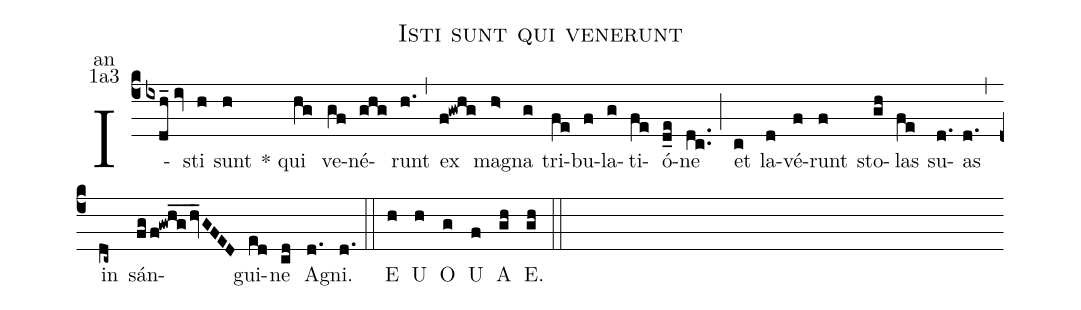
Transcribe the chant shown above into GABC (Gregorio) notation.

name:Isti sunt qui venerunt;
office-part:an;
mode:1a3;
%%
(c4) I(ixdh_//iv)sti(h) sunt(h) <sp>*</sp> qui(hg) ve(gf)né(ghg)runt(h.) (,)
ex(f!gwhg) ma(h>)gna(g) tri(fe)bu(f)la(g)ti(fe)ó(d_e)ne(dc..) (;)
et(c) la(d)vé(f)runt(f) sto(gh)las(fe) su(d.)as(d.) (,) in(dc~) sán(fg/f!gwhg__/hv_GFED)gui(ed)ne(cd) A(d.)gni.(d.) (::)
<eu> E(h) U(h) O(g) U(f) A(gh) E.(gh) </eu> (::)
